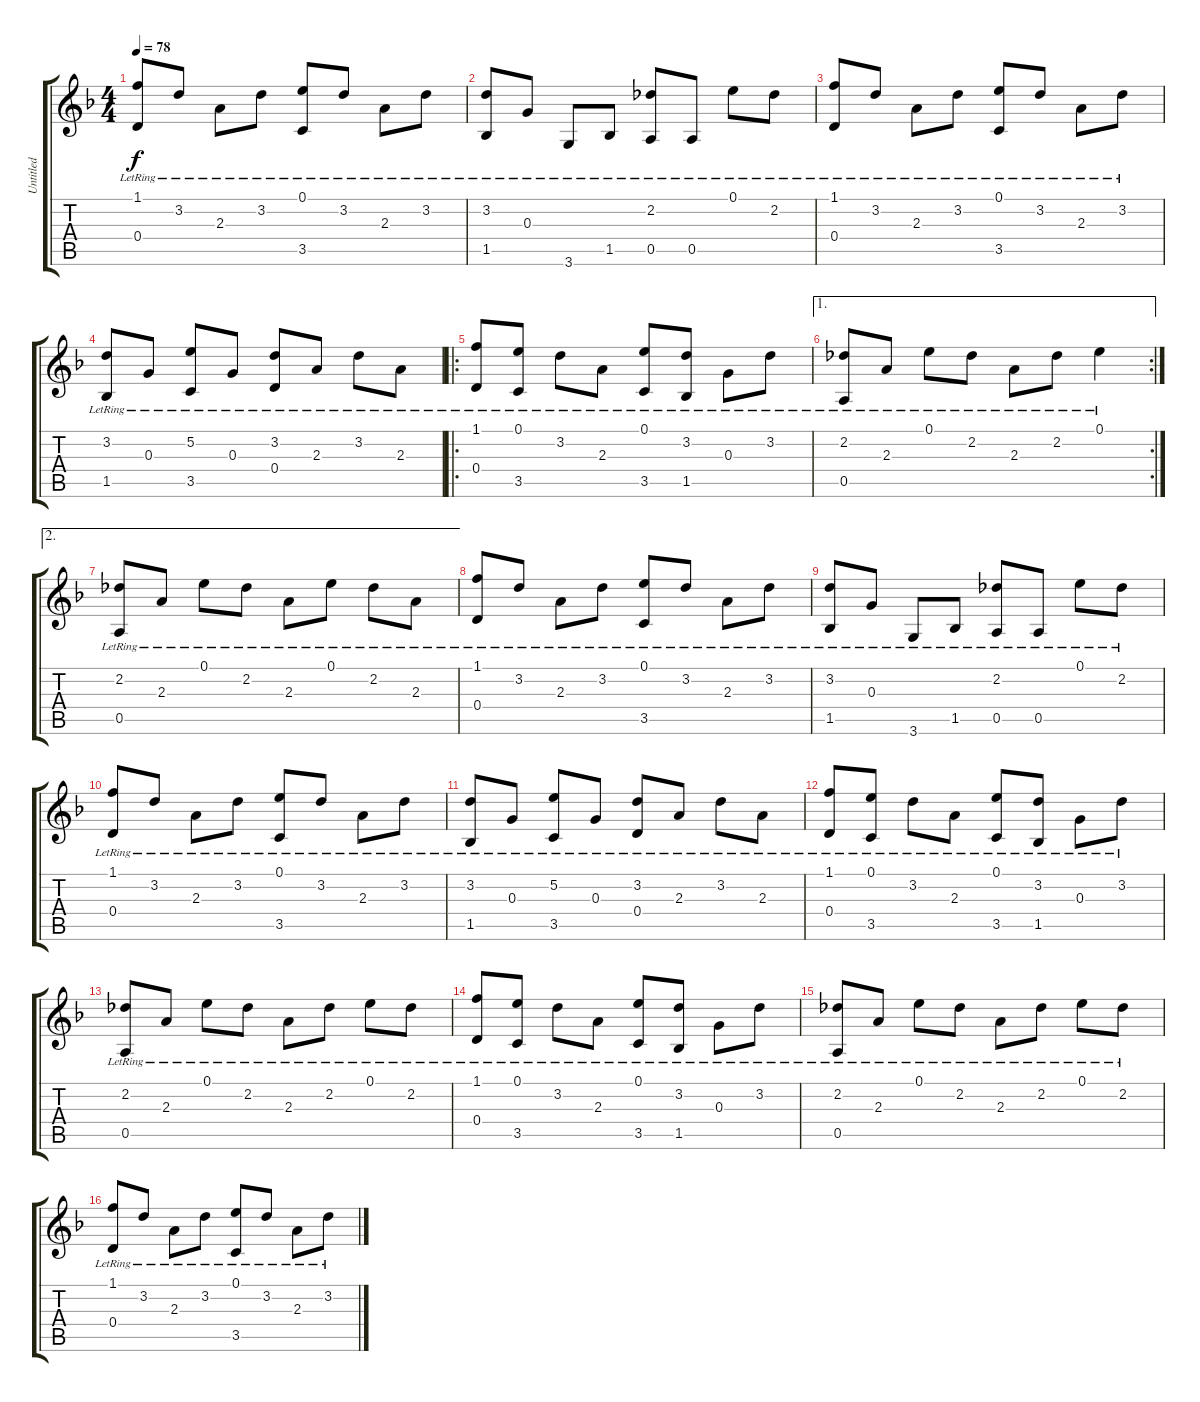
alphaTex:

\track ("Untitled" "Untitled") {instrument acousticguitarnylon}
\staff {score tabs}
\tuning (E4 B3 G3 D3 A2 E2) {hide}
\ts (4 4)
\tempo 78
\clef g2
\ks f
(1.1{lr} 0.4{lr}).8{dy f instrument acousticguitarnylon} 3.2{lr}.8 2.3{lr}.8 3.2{lr}.8 (0.1{lr} 3.5{lr}).8 3.2{lr}.8 2.3{lr}.8 3.2{lr}.8 |
(3.2{lr} 1.5{lr}).8 0.3{lr}.8 3.6{lr}.8 1.5{lr}.8 (2.2{lr} 0.5{lr}).8 0.5{lr}.8 0.1{lr}.8 2.2{lr}.8 |
(1.1{lr} 0.4{lr}).8 3.2{lr}.8 2.3{lr}.8 3.2{lr}.8 (0.1{lr} 3.5{lr}).8 3.2{lr}.8 2.3{lr}.8 3.2{lr}.8 |
(3.2{lr} 1.5{lr}).8 0.3{lr}.8 (5.2{lr} 3.5{lr}).8 0.3{lr}.8 (3.2{lr} 0.4{lr}).8 2.3{lr}.8 3.2{lr}.8 2.3{lr}.8 |
\ro
(1.1{lr} 0.4{lr}).8 (0.1{lr} 3.5{lr}).8 3.2{lr}.8 2.3{lr}.8 (0.1{lr} 3.5{lr}).8 (3.2{lr} 1.5{lr}).8 0.3{lr}.8 3.2{lr}.8 |
\ae 1
\rc 2
(2.2{lr} 0.5{lr}).8 2.3{lr}.8 0.1{lr}.8 2.2{lr}.8 2.3{lr}.8 2.2{lr}.8 0.1{lr}.4 |
\ae 2
(2.2{lr} 0.5{lr}).8 2.3{lr}.8 0.1{lr}.8 2.2{lr}.8 2.3{lr}.8 0.1{lr}.8 2.2{lr}.8 2.3{lr}.8 |
(1.1{lr} 0.4{lr}).8 3.2{lr}.8 2.3{lr}.8 3.2{lr}.8 (0.1{lr} 3.5{lr}).8 3.2{lr}.8 2.3{lr}.8 3.2{lr}.8 |
(3.2{lr} 1.5{lr}).8 0.3{lr}.8 3.6{lr}.8 1.5{lr}.8 (2.2{lr} 0.5{lr}).8 0.5{lr}.8 0.1{lr}.8 2.2{lr}.8 |
(1.1{lr} 0.4{lr}).8 3.2{lr}.8 2.3{lr}.8 3.2{lr}.8 (0.1{lr} 3.5{lr}).8 3.2{lr}.8 2.3{lr}.8 3.2{lr}.8 |
(3.2{lr} 1.5{lr}).8 0.3{lr}.8 (5.2{lr} 3.5{lr}).8 0.3{lr}.8 (3.2{lr} 0.4{lr}).8 2.3{lr}.8 3.2{lr}.8 2.3{lr}.8 |
(1.1{lr} 0.4{lr}).8 (0.1{lr} 3.5{lr}).8 3.2{lr}.8 2.3{lr}.8 (0.1{lr} 3.5{lr}).8 (3.2{lr} 1.5{lr}).8 0.3{lr}.8 3.2{lr}.8 |
(2.2{lr} 0.5{lr}).8 2.3{lr}.8 0.1{lr}.8 2.2{lr}.8 2.3{lr}.8 2.2{lr}.8 0.1{lr}.8 2.2{lr}.8 |
(1.1{lr} 0.4{lr}).8 (0.1{lr} 3.5{lr}).8 3.2{lr}.8 2.3{lr}.8 (0.1{lr} 3.5{lr}).8 (3.2{lr} 1.5{lr}).8 0.3{lr}.8 3.2{lr}.8 |
(2.2{lr} 0.5{lr}).8 2.3{lr}.8 0.1{lr}.8 2.2{lr}.8 2.3{lr}.8 2.2{lr}.8 0.1{lr}.8 2.2{lr}.8 |
(1.1{lr} 0.4{lr}).8 3.2{lr}.8 2.3{lr}.8 3.2{lr}.8 (0.1{lr} 3.5{lr}).8 3.2{lr}.8 2.3{lr}.8 3.2{lr}.8
